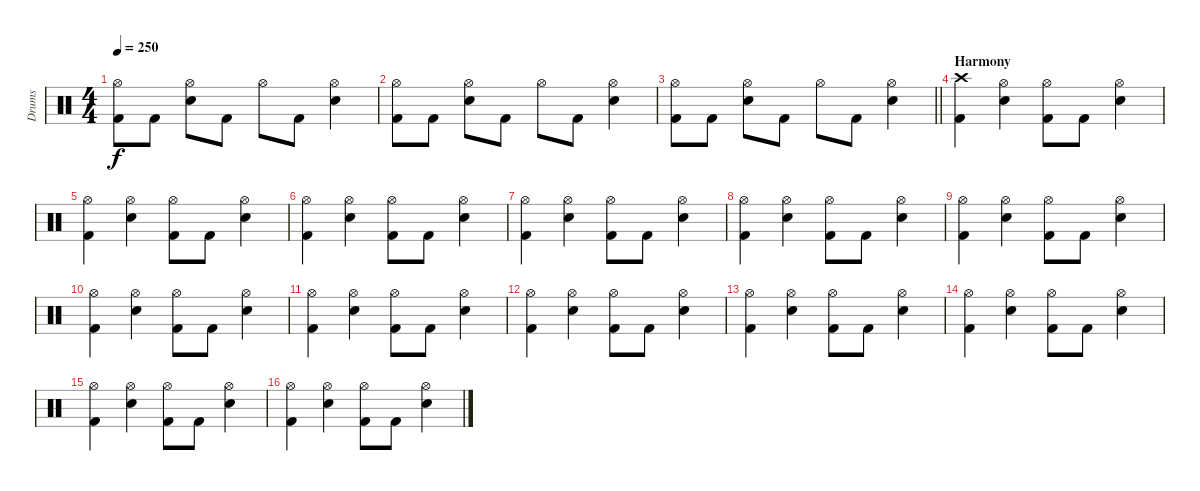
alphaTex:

\track ("Drums" "Drums") {instrument percussion}
\staff {score}
\articulation defaults
\ts (4 4)
\tempo 250
\clef neutral
\ks c
("Hi-Hat (open)" "Kick (hit) 2").8{dy f} "Kick (hit) 2".8 ("Hi-Hat (open)" "Electric Snare (hit)").8 "Kick (hit) 2".8 "Hi-Hat (open)".8 "Kick (hit) 2".8 ("Hi-Hat (open)" "Electric Snare (hit)").4 |
("Hi-Hat (open)" "Kick (hit) 2").8 "Kick (hit) 2".8 ("Hi-Hat (open)" "Electric Snare (hit)").8 "Kick (hit) 2".8 "Hi-Hat (open)".8 "Kick (hit) 2".8 ("Hi-Hat (open)" "Electric Snare (hit)").4 |
\barLineRight lightlight
("Hi-Hat (open)" "Kick (hit) 2").8 "Kick (hit) 2".8 ("Hi-Hat (open)" "Electric Snare (hit)").8 "Kick (hit) 2".8 "Hi-Hat (open)".8 "Kick (hit) 2".8 ("Hi-Hat (open)" "Electric Snare (hit)").4 |
\section ("" "Harmony")
("Crash high (hit)" "Kick (hit) 2").4 ("Hi-Hat (open)" "Electric Snare (hit)").4 ("Hi-Hat (open)" "Kick (hit) 2").8 "Kick (hit) 2".8 ("Hi-Hat (open)" "Electric Snare (hit)").4 |
("Hi-Hat (open)" "Kick (hit) 2").4 ("Hi-Hat (open)" "Electric Snare (hit)").4 ("Hi-Hat (open)" "Kick (hit) 2").8 "Kick (hit) 2".8 ("Hi-Hat (open)" "Electric Snare (hit)").4 |
("Hi-Hat (open)" "Kick (hit) 2").4 ("Hi-Hat (open)" "Electric Snare (hit)").4 ("Hi-Hat (open)" "Kick (hit) 2").8 "Kick (hit) 2".8 ("Hi-Hat (open)" "Electric Snare (hit)").4 |
("Hi-Hat (open)" "Kick (hit) 2").4 ("Hi-Hat (open)" "Electric Snare (hit)").4 ("Hi-Hat (open)" "Kick (hit) 2").8 "Kick (hit) 2".8 ("Hi-Hat (open)" "Electric Snare (hit)").4 |
("Hi-Hat (open)" "Kick (hit) 2").4 ("Hi-Hat (open)" "Electric Snare (hit)").4 ("Hi-Hat (open)" "Kick (hit) 2").8 "Kick (hit) 2".8 ("Hi-Hat (open)" "Electric Snare (hit)").4 |
("Hi-Hat (open)" "Kick (hit) 2").4 ("Hi-Hat (open)" "Electric Snare (hit)").4 ("Hi-Hat (open)" "Kick (hit) 2").8 "Kick (hit) 2".8 ("Hi-Hat (open)" "Electric Snare (hit)").4 |
("Hi-Hat (open)" "Kick (hit) 2").4 ("Hi-Hat (open)" "Electric Snare (hit)").4 ("Hi-Hat (open)" "Kick (hit) 2").8 "Kick (hit) 2".8 ("Hi-Hat (open)" "Electric Snare (hit)").4 |
("Hi-Hat (open)" "Kick (hit) 2").4 ("Hi-Hat (open)" "Electric Snare (hit)").4 ("Hi-Hat (open)" "Kick (hit) 2").8 "Kick (hit) 2".8 ("Hi-Hat (open)" "Electric Snare (hit)").4 |
("Hi-Hat (open)" "Kick (hit) 2").4 ("Hi-Hat (open)" "Electric Snare (hit)").4 ("Hi-Hat (open)" "Kick (hit) 2").8 "Kick (hit) 2".8 ("Hi-Hat (open)" "Electric Snare (hit)").4 |
("Hi-Hat (open)" "Kick (hit) 2").4 ("Hi-Hat (open)" "Electric Snare (hit)").4 ("Hi-Hat (open)" "Kick (hit) 2").8 "Kick (hit) 2".8 ("Hi-Hat (open)" "Electric Snare (hit)").4 |
("Hi-Hat (open)" "Kick (hit) 2").4 ("Hi-Hat (open)" "Electric Snare (hit)").4 ("Hi-Hat (open)" "Kick (hit) 2").8 "Kick (hit) 2".8 ("Hi-Hat (open)" "Electric Snare (hit)").4 |
("Hi-Hat (open)" "Kick (hit) 2").4 ("Hi-Hat (open)" "Electric Snare (hit)").4 ("Hi-Hat (open)" "Kick (hit) 2").8 "Kick (hit) 2".8 ("Hi-Hat (open)" "Electric Snare (hit)").4 |
("Hi-Hat (open)" "Kick (hit) 2").4 ("Hi-Hat (open)" "Electric Snare (hit)").4 ("Hi-Hat (open)" "Kick (hit) 2").8 "Kick (hit) 2".8 ("Hi-Hat (open)" "Electric Snare (hit)").4
